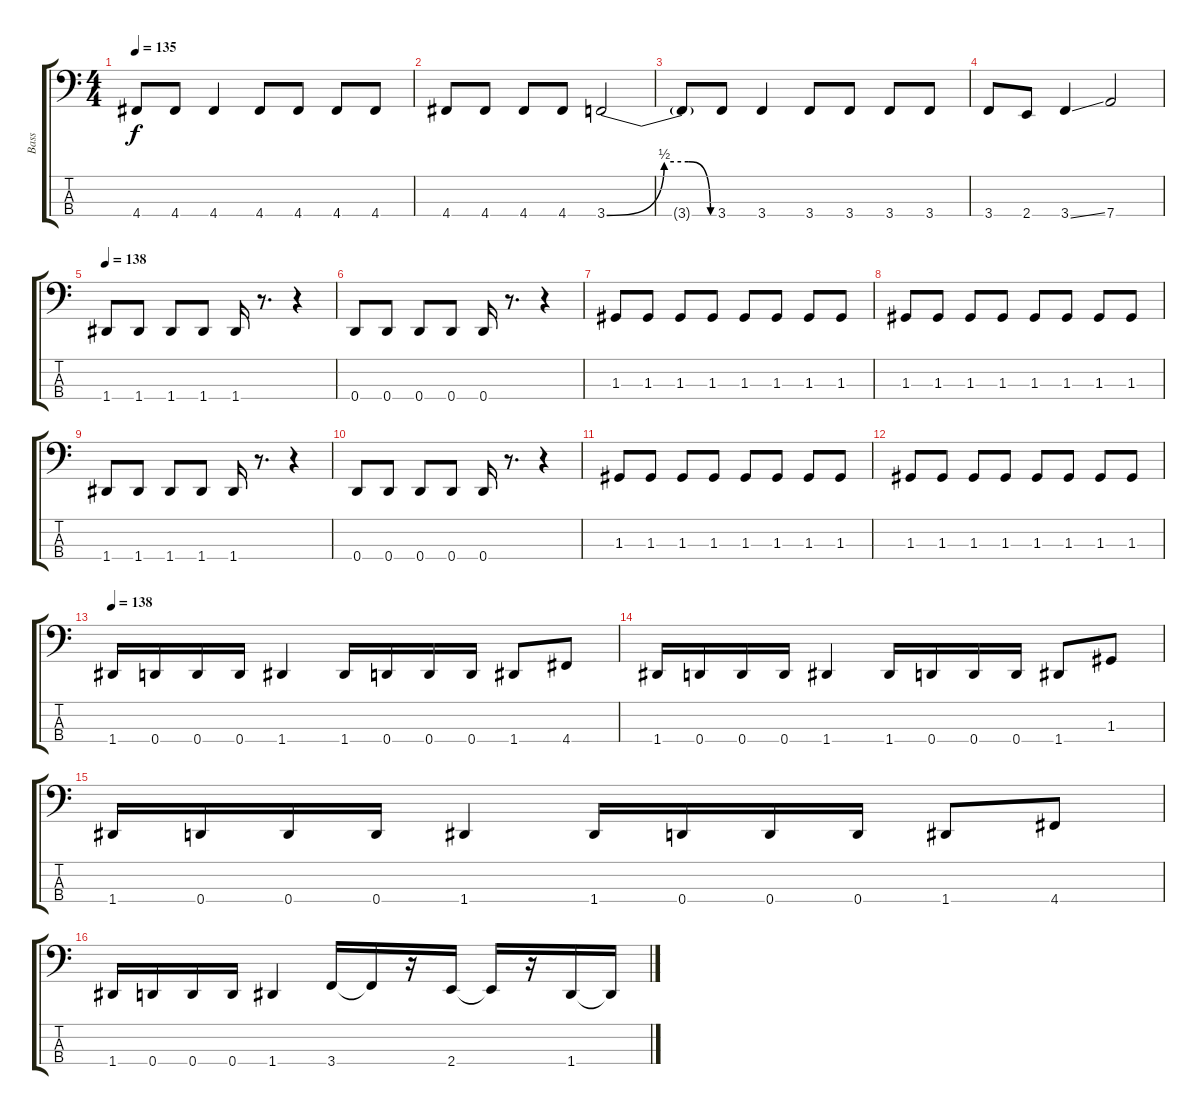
\track ("Bass" "Bass") {instrument electricbasspick}
\staff {score tabs}
\tuning (F2 C2 G1 D1) {hide}
\ts (4 4)
\tempo 135
\clef f4
\ks c
4.4.8{dy f} 4.4.8 4.4.4 4.4.8 4.4.8 4.4.8 4.4.8 |
4.4.8 4.4.8 4.4.8 4.4.8 3.4{be (custom 0 0 31 2 44 2 56 0 60 0)}.2 |
3.4{t}.8 3.4.8 3.4.4 3.4.8 3.4.8 3.4.8 3.4.8 |
3.4.8 2.4.8 3.4{ss}.4 7.4.2 |
\tempo 138
1.4.8 1.4.8 1.4.8 1.4.8 1.4.16 r.8{d} r.4 |
0.4.8 0.4.8 0.4.8 0.4.8 0.4.16 r.8{d} r.4 |
1.3.8 1.3.8 1.3.8 1.3.8 1.3.8 1.3.8 1.3.8 1.3.8 |
1.3.8 1.3.8 1.3.8 1.3.8 1.3.8 1.3.8 1.3.8 1.3.8 |
1.4.8 1.4.8 1.4.8 1.4.8 1.4.16 r.8{d} r.4 |
0.4.8 0.4.8 0.4.8 0.4.8 0.4.16 r.8{d} r.4 |
1.3.8 1.3.8 1.3.8 1.3.8 1.3.8 1.3.8 1.3.8 1.3.8 |
1.3.8 1.3.8 1.3.8 1.3.8 1.3.8 1.3.8 1.3.8 1.3.8 |
\tempo 138
1.4.16 0.4.16 0.4.16 0.4.16 1.4.4 1.4.16 0.4.16 0.4.16 0.4.16 1.4.8 4.4.8 |
1.4.16 0.4.16 0.4.16 0.4.16 1.4.4 1.4.16 0.4.16 0.4.16 0.4.16 1.4.8 1.3.8 |
1.4.16 0.4.16 0.4.16 0.4.16 1.4.4 1.4.16 0.4.16 0.4.16 0.4.16 1.4.8 4.4.8 |
1.4.16 0.4.16 0.4.16 0.4.16 1.4.4 3.4.16 3.4{t}.16 r.16 2.4.16 2.4{t}.16 r.16 1.4.16 1.4{t}.16
